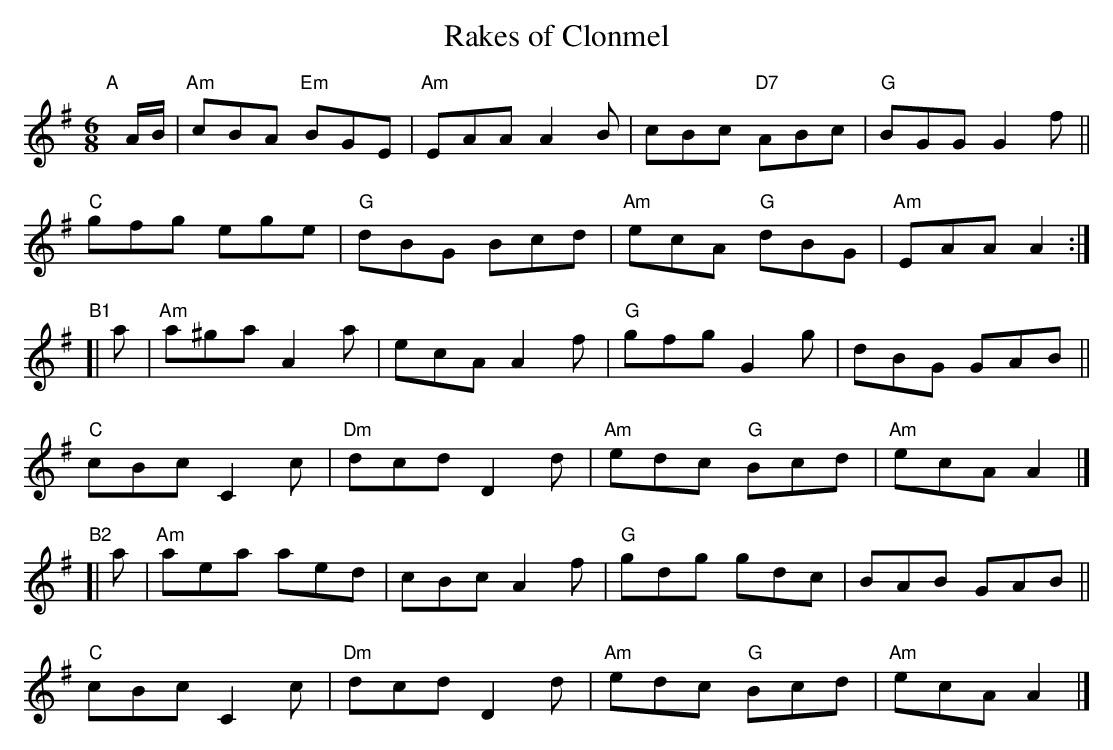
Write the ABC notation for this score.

X:1
T: Rakes of Clonmel
M: 6/8
L: 1/8
K: ADor
"A"[|] A/B/ |\
"Am"cBA "Em"BGE | "Am"EAA A2B | cBc "D7"ABc | "G"BGG G2f ||
"C"gfg ege | "G"dBG Bcd | "Am"ecA "G"dBG | "Am"EAA A2 :|
"^B1"[| a |\
"Am"a^ga A2a | ecA A2f | "G"gfg G2g | dBG GAB ||
"C"cBc C2c | "Dm"dcd D2d | "Am"edc "G"Bcd | "Am"ecA A2 |]
"^B2"[| a |\
"Am"aea aed | cBc A2f | "G"gdg gdc | BAB GAB ||
"C"cBc C2c | "Dm"dcd D2d | "Am"edc "G"Bcd | "Am"ecA A2 |]
